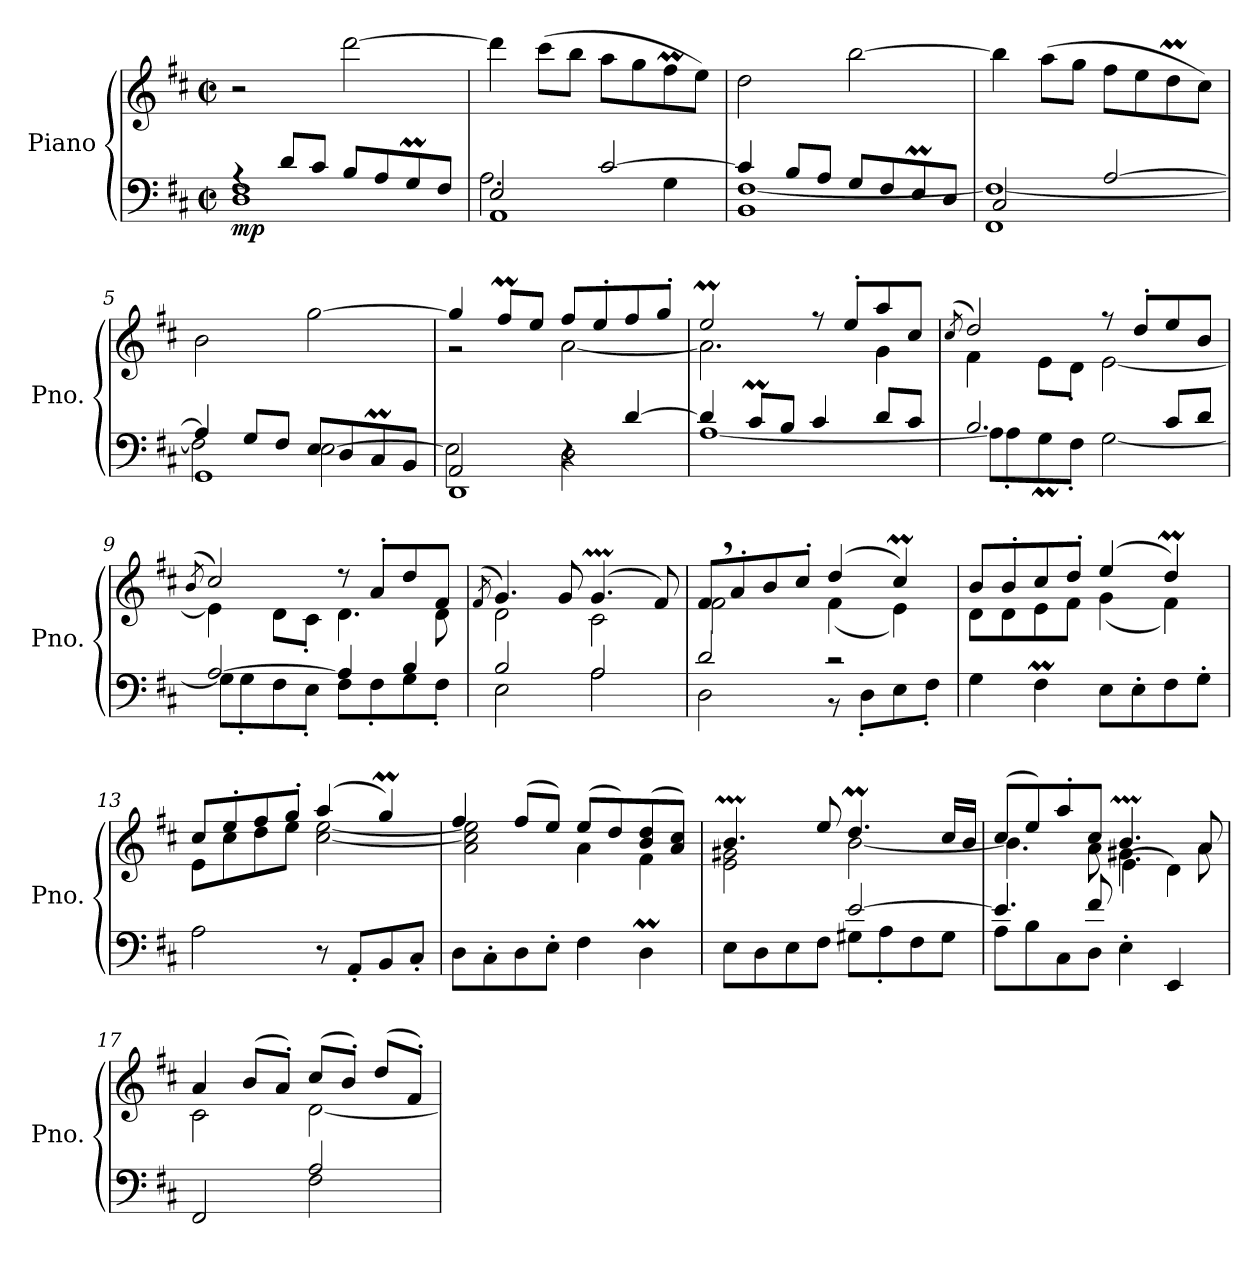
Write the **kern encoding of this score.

**kern	**kern	**dynam
*part1	*part1	*part1
*staff2	*staff1	*staff1/2
*I"Piano	*	*
*I'Pno.	*	*
*clefF4	*clefG2	*
*k[f#c#]	*k[f#c#]	*
*M2/2	*M2/2	*
*met(c|)	*met(c|)	*
*MM80	*MM80	*
=1	=1	=1
*^	*	*
!	!	!	!LO:DY:b=2
4rA	1D 1F#	2r	mp
8d/L	.	.	.
8c#/J	.	.	.
8B/L	.	[2ddd\	.
8A/	.	.	.
8GM/	.	.	.
8F#/J	.	.	.
=2	=2	=2	=2
*	*^	*	*
2E/	1AA	2.A\	4ddd\]	.
.	.	.	(>8ccc#\L	.
.	.	.	8bb\J	.
[2c#/	.	.	8aa\L	.
.	.	.	8gg\	.
.	.	4G\	8ff#m\	.
.	.	.	8ee\J)	.
*	*v	*v	*	*
=3	=3	=3	=3
4c#/]	1BB [1F#	2dd\	.
8B/L	.	.	.
8A/J	.	.	.
8G/L	.	[2bb\	.
8F#/	.	.	.
8EM/	.	.	.
8D/J	.	.	.
=4	=4	=4	=4
2C#/	1FF# 1F#_	4bb\]	.
.	.	(>8aa\L	.
.	.	8gg\J	.
[2A/	.	8ff#\L	.
.	.	8ee\	.
.	.	8ddM\	.
.	.	8cc#\J)	.
!!LO:LB:g=z
=5	=5	=5	=5
*	*^	*	*
4A/]	1GG	2F#\]	2b\	.
8G/L	.	.	.	.
8F#/J	.	.	.	.
8E/L	.	[2E\	[2gg\	.
8D/	.	.	.	.
8C#m/	.	.	.	.
8BB/J	.	.	.	.
=6	=6	=6	=6	=6
*	*	*	*^	*
2AA/	1DD	2E\]	4gg/]	2r	.
.	.	.	8ff#m/L	.	.
.	.	.	8ee/J	.	.
4r	.	2D\	8ff#/L	[2a\	.
.	.	.	8ee'/	.	.
[4d/	.	.	8ff#/	.	.
.	.	.	8gg'/J	.	.
*	*v	*v	*	*	*
=7	=7	=7	=7	=7
4d/]	[1A	2eeM/	2.a\]	.
8c#m/L	.	.	.	.
8B/J	.	.	.	.
4c#/	.	8r	.	.
.	.	8ee'/L	.	.
8d/L	.	8aa/	4g\	.
8c#/J	.	8cc#/J	.	.
=8	=8	=8	=8	=8
.	.	(<8qcc#/	.	.
2.B/	8A\L]	2dd/)	4f#\	.
.	8A'\	.	.	.
.	8GM\	.	8e\L	.
.	8F#'\J	.	8d'\J	.
.	[2G\	8r	[2e\	.
.	.	8dd'/L	.	.
8c#/L	.	8ee/	.	.
8d/J	.	8b/J	.	.
=9	=9	=9	=9	=9
.	.	(<8qb/	.	.
[2A/	8G\L]	2cc#/)	4e\]	.
.	8G'\	.	.	.
.	8F#\	.	8d\L	.
.	8E'\J	.	8c#'\J	.
4A/]	8F#\L	8r	4.d\	.
.	8F#'\	8a'/L	.	.
4B/	8G\	8dd/	.	.
.	8F#'\J	8f#/J	8d\	.
!!LO:LB:g=z	!!
=10	=10	=10	=10	=10
.	.	(<8qf#/	.	.
2B/	2E\	4.g/)	2d\	.
.	.	8g/	.	.
2A/	2A\	(>4.gMM/	2c#\	.
.	.	8f#/)	.	.
=11	=11	=11	=11	=11
2d/	2D\	8f#,/L	2f#\	.
.	.	8a'/	.	.
.	.	8b/	.	.
.	.	8cc#'/J	.	.
2r	8r	(>4dd/	(<4f#\	.
.	8D'\L	.	.	.
.	8E\	4cc#m/)	4e\)	.
.	8F#'\J	.	.	.
*v	*v	*	*	*
=12	=12	=12	=12
4G\	8b/L	8d\L	.
.	8b'/	8d\	.
4F#m\	8cc#/	8e\	.
.	8dd'/J	8f#\J	.
8E\L	(>4ee/	(<4g\	.
8E'\	.	.	.
8F#\	4ddM/)	4f#\)	.
8G'\J	.	.	.
=13	=13	=13	=13
2A\	8cc#/L	8e\L	.
.	8ee'/	8cc#\	.
.	8ff#/	8dd\	.
.	8gg'/J	8ee\J	.
8r	(>4aa/	[2cc#\ [2ee\	.
8AA'/L	.	.	.
8BB/	4ggM/)	.	.
8C#'/J	.	.	.
=14	=14	=14	=14
8D\L	4ff#/	2a\ 2cc#\] 2ee\]	.
8C#'\	.	.	.
8D\	(>8ff#/L	.	.
8E'\J	8ee/J)	.	.
4F#\	(>8ee/L	4a\	.
.	8dd/)	.	.
4DM\	(>8b/ 8dd/	4f#\	.
.	8a/ 8cc#/J)	.	.
!!LO:LB:g=z	!!
=15	=15	=15	=15
*^	*	*	*
8E\L	2ryy	4.bMM/	2e\ 2g#X\	.
8D\	.	.	.	.
8E\	.	.	.	.
8F#\J	.	8ee/	.	.
[2e/	8G#X\L	4.ddM/	[2b\	.
.	8A'\	.	.	.
.	8F#\	.	.	.
.	8G#\J	16cc#/LL	.	.
.	.	16b/JJ	.	.
=16	=16	=16	=16	=16
*	*	*	*^	*
4.e/]	8A\L	(>8cc#/L	4.b\]	2rBByy	.
.	8B\	8ee/)	.	.	.
.	8C#\	8aa'/	.	.	.
8f#/	8D\J	8cc#/J	8a\	.	.
4E'\	2ryy	4.bMM/	4.g#X\	(<4e\	.
*	*	*MM70	*	*	*
4EE/	.	.	.	4d\)	.
.	.	8a/	8a\	.	.
*	*	*	*v	*v	*
=17	=17	=17	=17	=17
2FF#/	2ryy	4aZ/	2c#\	.
*	*	*MM80	*	*
.	.	(>8b/L	.	.
.	.	8a'/J)	.	.
2A/	2F#\	(>8cc#/L	[2d\	.
.	.	8b'/J)	.	.
.	.	(>8dd/L	.	.
.	.	8f#'/J)	.	.
*v	*v	*	*	*
*	*v	*v	*
=	=	=
*-	*-	*-
